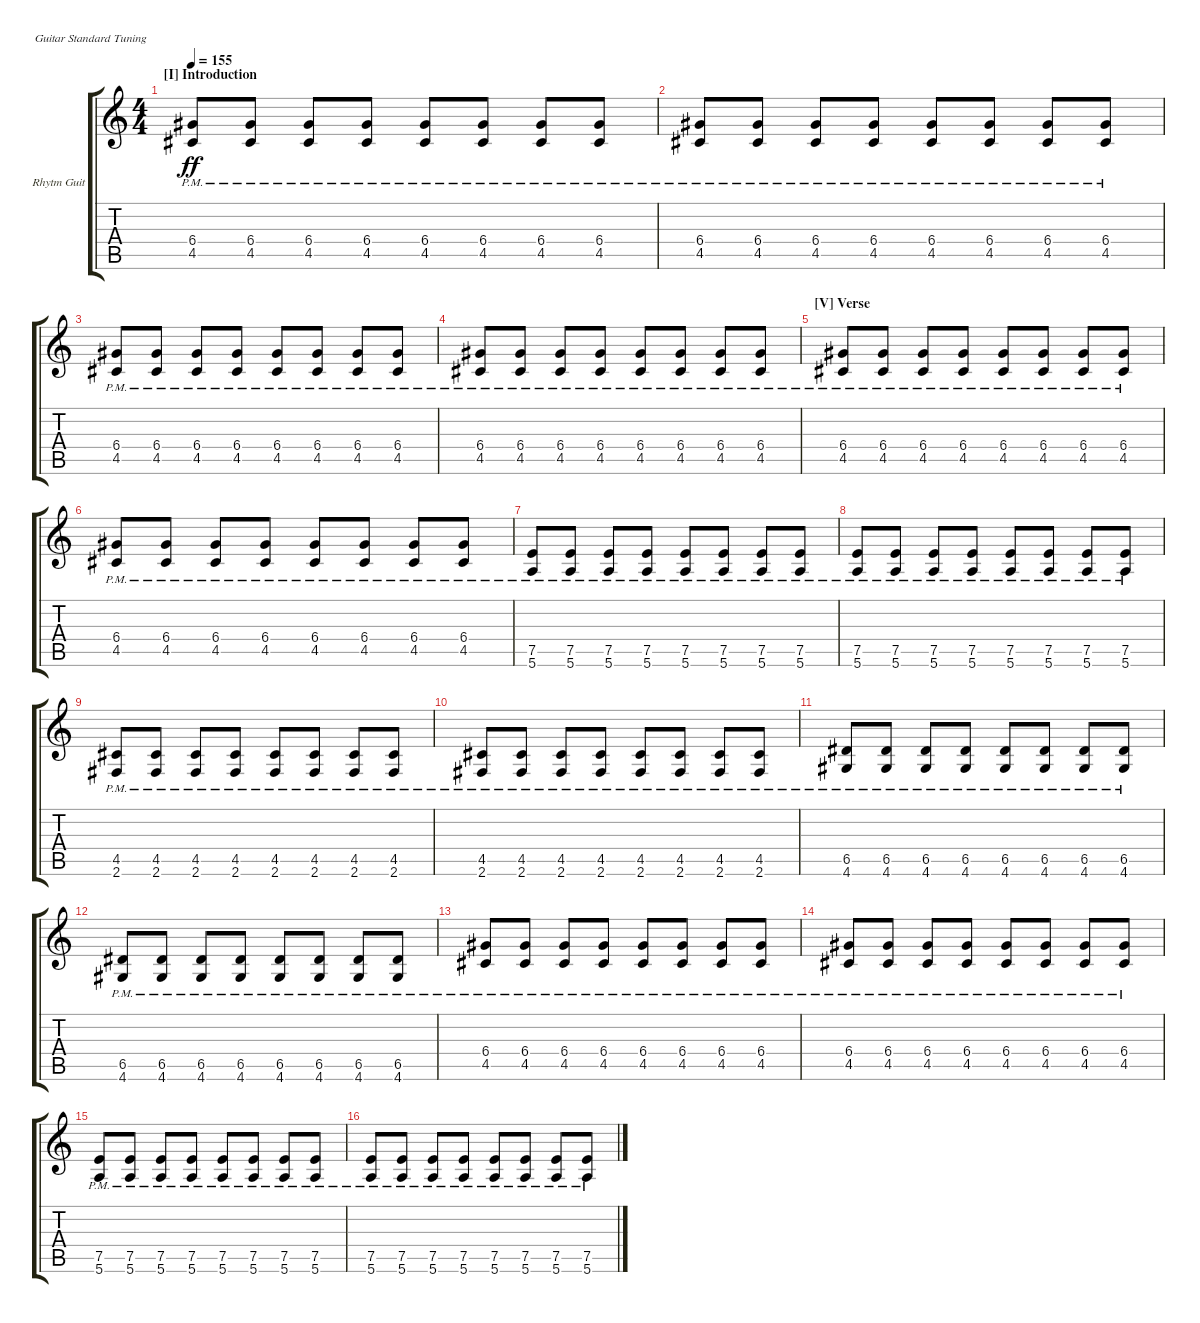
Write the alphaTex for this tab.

\defaultSystemsLayout 4
\bracketExtendMode groupsimilarinstruments
\firstSystemTrackNameOrientation horizontal
\otherSystemsTrackNameOrientation horizontal
\track ("Rhytm Guitar Left (Overdrive)" "Rhytm Guit") {instrument distortionguitar}
\staff {score tabs}
\tuning (E4 B3 G3 D3 A2 E2)
\ts (4 4)
\section ("I" "Introduction")
\tempo 155
\clef g2
\ks c
(4.5{pm} 6.4{pm}).8{dy ff instrument distortionguitar} (6.4{pm} 4.5{pm}).8 (4.5{pm} 6.4{pm}).8 (6.4{pm} 4.5{pm}).8 (6.4{pm} 4.5{pm}).8 (4.5{pm} 6.4{pm}).8 (4.5{pm} 6.4{pm}).8 (6.4{pm} 4.5{pm}).8 |
(4.5{pm} 6.4{pm}).8 (6.4{pm} 4.5{pm}).8 (4.5{pm} 6.4{pm}).8 (6.4{pm} 4.5{pm}).8 (6.4{pm} 4.5{pm}).8 (4.5{pm} 6.4{pm}).8 (4.5{pm} 6.4{pm}).8 (6.4{pm} 4.5{pm}).8 |
(4.5{pm} 6.4{pm}).8 (6.4{pm} 4.5{pm}).8 (4.5{pm} 6.4{pm}).8 (6.4{pm} 4.5{pm}).8 (6.4{pm} 4.5{pm}).8 (4.5{pm} 6.4{pm}).8 (4.5{pm} 6.4{pm}).8 (6.4{pm} 4.5{pm}).8 |
(4.5{pm} 6.4{pm}).8 (6.4{pm} 4.5{pm}).8 (4.5{pm} 6.4{pm}).8 (6.4{pm} 4.5{pm}).8 (6.4{pm} 4.5{pm}).8 (4.5{pm} 6.4{pm}).8 (4.5{pm} 6.4{pm}).8 (6.4{pm} 4.5{pm}).8 |
\section ("V" "Verse")
(4.5{pm} 6.4{pm}).8 (6.4{pm} 4.5{pm}).8 (4.5{pm} 6.4{pm}).8 (6.4{pm} 4.5{pm}).8 (6.4{pm} 4.5{pm}).8 (4.5{pm} 6.4{pm}).8 (4.5{pm} 6.4{pm}).8 (6.4{pm} 4.5{pm}).8 |
(4.5{pm} 6.4{pm}).8 (6.4{pm} 4.5{pm}).8 (4.5{pm} 6.4{pm}).8 (6.4{pm} 4.5{pm}).8 (6.4{pm} 4.5{pm}).8 (4.5{pm} 6.4{pm}).8 (4.5{pm} 6.4{pm}).8 (6.4{pm} 4.5{pm}).8 |
(5.6{pm} 7.5{pm}).8 (7.5{pm} 5.6{pm}).8 (7.5{pm} 5.6{pm}).8 (7.5{pm} 5.6{pm}).8 (7.5{pm} 5.6{pm}).8 (7.5{pm} 5.6{pm}).8 (7.5{pm} 5.6{pm}).8 (7.5{pm} 5.6{pm}).8 |
(5.6{pm} 7.5{pm}).8 (7.5{pm} 5.6{pm}).8 (7.5{pm} 5.6{pm}).8 (7.5{pm} 5.6{pm}).8 (7.5{pm} 5.6{pm}).8 (7.5{pm} 5.6{pm}).8 (7.5{pm} 5.6{pm}).8 (7.5{pm} 5.6{pm}).8 |
(2.6{pm} 4.5{pm}).8 (4.5{pm} 2.6{pm}).8 (4.5{pm} 2.6{pm}).8 (4.5{pm} 2.6{pm}).8 (4.5{pm} 2.6{pm}).8 (4.5{pm} 2.6{pm}).8 (4.5{pm} 2.6{pm}).8 (4.5{pm} 2.6{pm}).8 |
(2.6{pm} 4.5{pm}).8 (4.5{pm} 2.6{pm}).8 (4.5{pm} 2.6{pm}).8 (4.5{pm} 2.6{pm}).8 (4.5{pm} 2.6{pm}).8 (4.5{pm} 2.6{pm}).8 (4.5{pm} 2.6{pm}).8 (4.5{pm} 2.6{pm}).8 |
(4.6{pm} 6.5{pm}).8 (6.5{pm} 4.6{pm}).8 (6.5{pm} 4.6{pm}).8 (6.5{pm} 4.6{pm}).8 (6.5{pm} 4.6{pm}).8 (6.5{pm} 4.6{pm}).8 (6.5{pm} 4.6{pm}).8 (6.5{pm} 4.6{pm}).8 |
(4.6{pm} 6.5{pm}).8 (6.5{pm} 4.6{pm}).8 (6.5{pm} 4.6{pm}).8 (6.5{pm} 4.6{pm}).8 (6.5{pm} 4.6{pm}).8 (6.5{pm} 4.6{pm}).8 (6.5{pm} 4.6{pm}).8 (6.5{pm} 4.6{pm}).8 |
(4.5{pm} 6.4{pm}).8 (6.4{pm} 4.5{pm}).8 (4.5{pm} 6.4{pm}).8 (6.4{pm} 4.5{pm}).8 (6.4{pm} 4.5{pm}).8 (4.5{pm} 6.4{pm}).8 (4.5{pm} 6.4{pm}).8 (6.4{pm} 4.5{pm}).8 |
(4.5{pm} 6.4{pm}).8 (6.4{pm} 4.5{pm}).8 (4.5{pm} 6.4{pm}).8 (6.4{pm} 4.5{pm}).8 (6.4{pm} 4.5{pm}).8 (4.5{pm} 6.4{pm}).8 (4.5{pm} 6.4{pm}).8 (6.4{pm} 4.5{pm}).8 |
(5.6{pm} 7.5{pm}).8 (7.5{pm} 5.6{pm}).8 (7.5{pm} 5.6{pm}).8 (7.5{pm} 5.6{pm}).8 (7.5{pm} 5.6{pm}).8 (7.5{pm} 5.6{pm}).8 (7.5{pm} 5.6{pm}).8 (7.5{pm} 5.6{pm}).8 |
(5.6{pm} 7.5{pm}).8 (7.5{pm} 5.6{pm}).8 (7.5{pm} 5.6{pm}).8 (7.5{pm} 5.6{pm}).8 (7.5{pm} 5.6{pm}).8 (7.5{pm} 5.6{pm}).8 (7.5{pm} 5.6{pm}).8 (7.5{pm} 5.6{pm}).8
